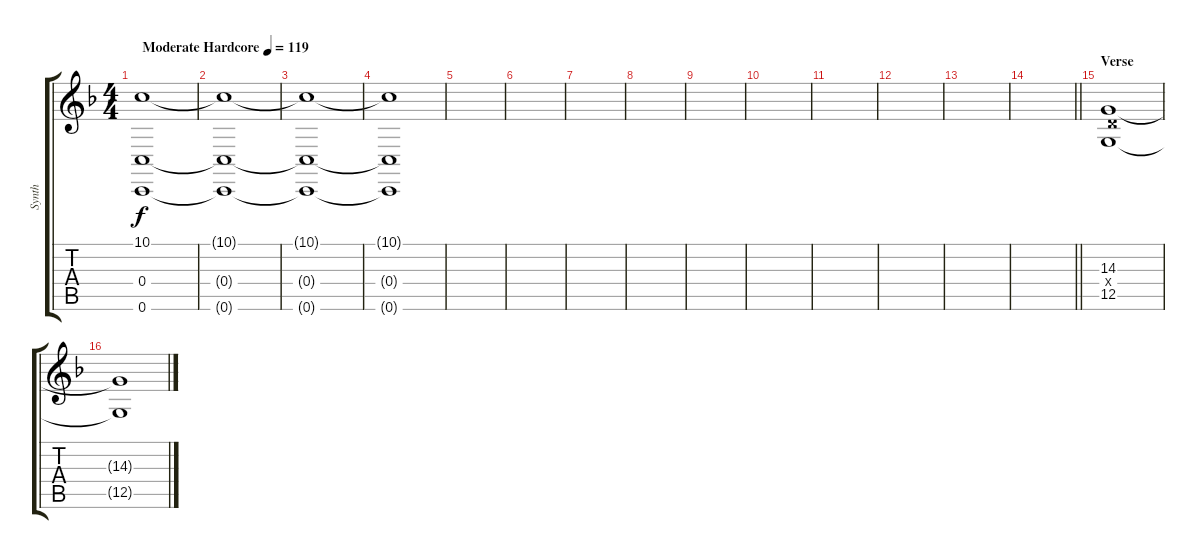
\track ("Synth" "Synth") {instrument synthvoice}
\staff {score tabs}
\tuning (D4 A3 F3 C3 G2 C2) {hide}
\ts (4 4)
\tempo (119 "Moderate Hardcore")
\clef g2
\ks dminor
(10.1 0.4 0.6).1{dy f volume 8 instrument synthvoice} |
(10.1{t} 0.4{t} 0.6{t}).1 |
(10.1{t} 0.4{t} 0.6{t}).1 |
(10.1{t} 0.4{t} 0.6{t}).1 |
|
|
|
|
|
|
|
|
|
\barLineRight lightlight
|
\section ("" "Verse")
(14.3 14.4{x} 12.5).1{volume 12} |
(14.3{t} 12.5{t}).1
